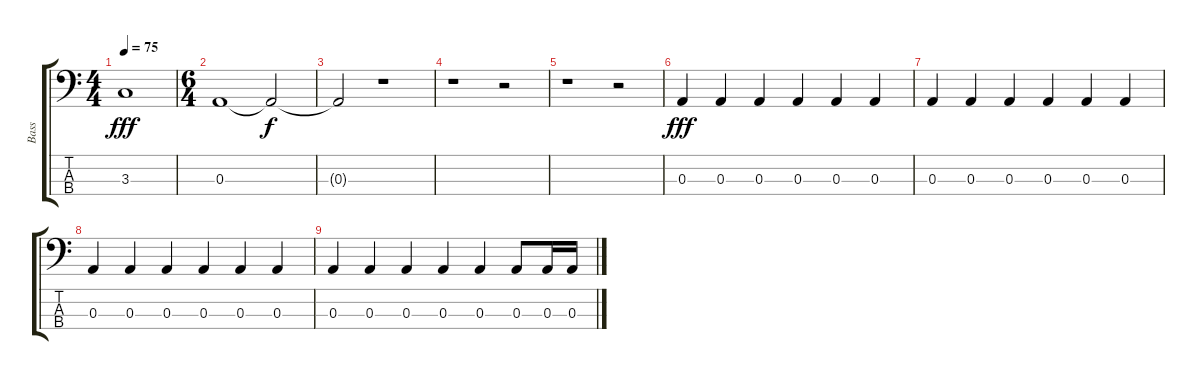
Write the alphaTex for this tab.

\track ("Bass" "Bass") {instrument electricbasspick}
\staff {score tabs}
\tuning (G2 D2 A1 E1) {hide}
\ts (4 4)
\tempo 75
\clef f4
\ks c
3.3.1{dy fff} |
\ts (6 4)
0.3.1 0.3{t}.2{dy f} |
0.3{t}.2 r.1 |
r.1 r.2 |
r.1 r.2 |
0.3.4{dy fff} 0.3.4 0.3.4 0.3.4 0.3.4 0.3.4 |
0.3.4 0.3.4 0.3.4 0.3.4 0.3.4 0.3.4 |
0.3.4 0.3.4 0.3.4 0.3.4 0.3.4 0.3.4 |
0.3.4 0.3.4 0.3.4 0.3.4 0.3.4 0.3.8 0.3.16 0.3.16
